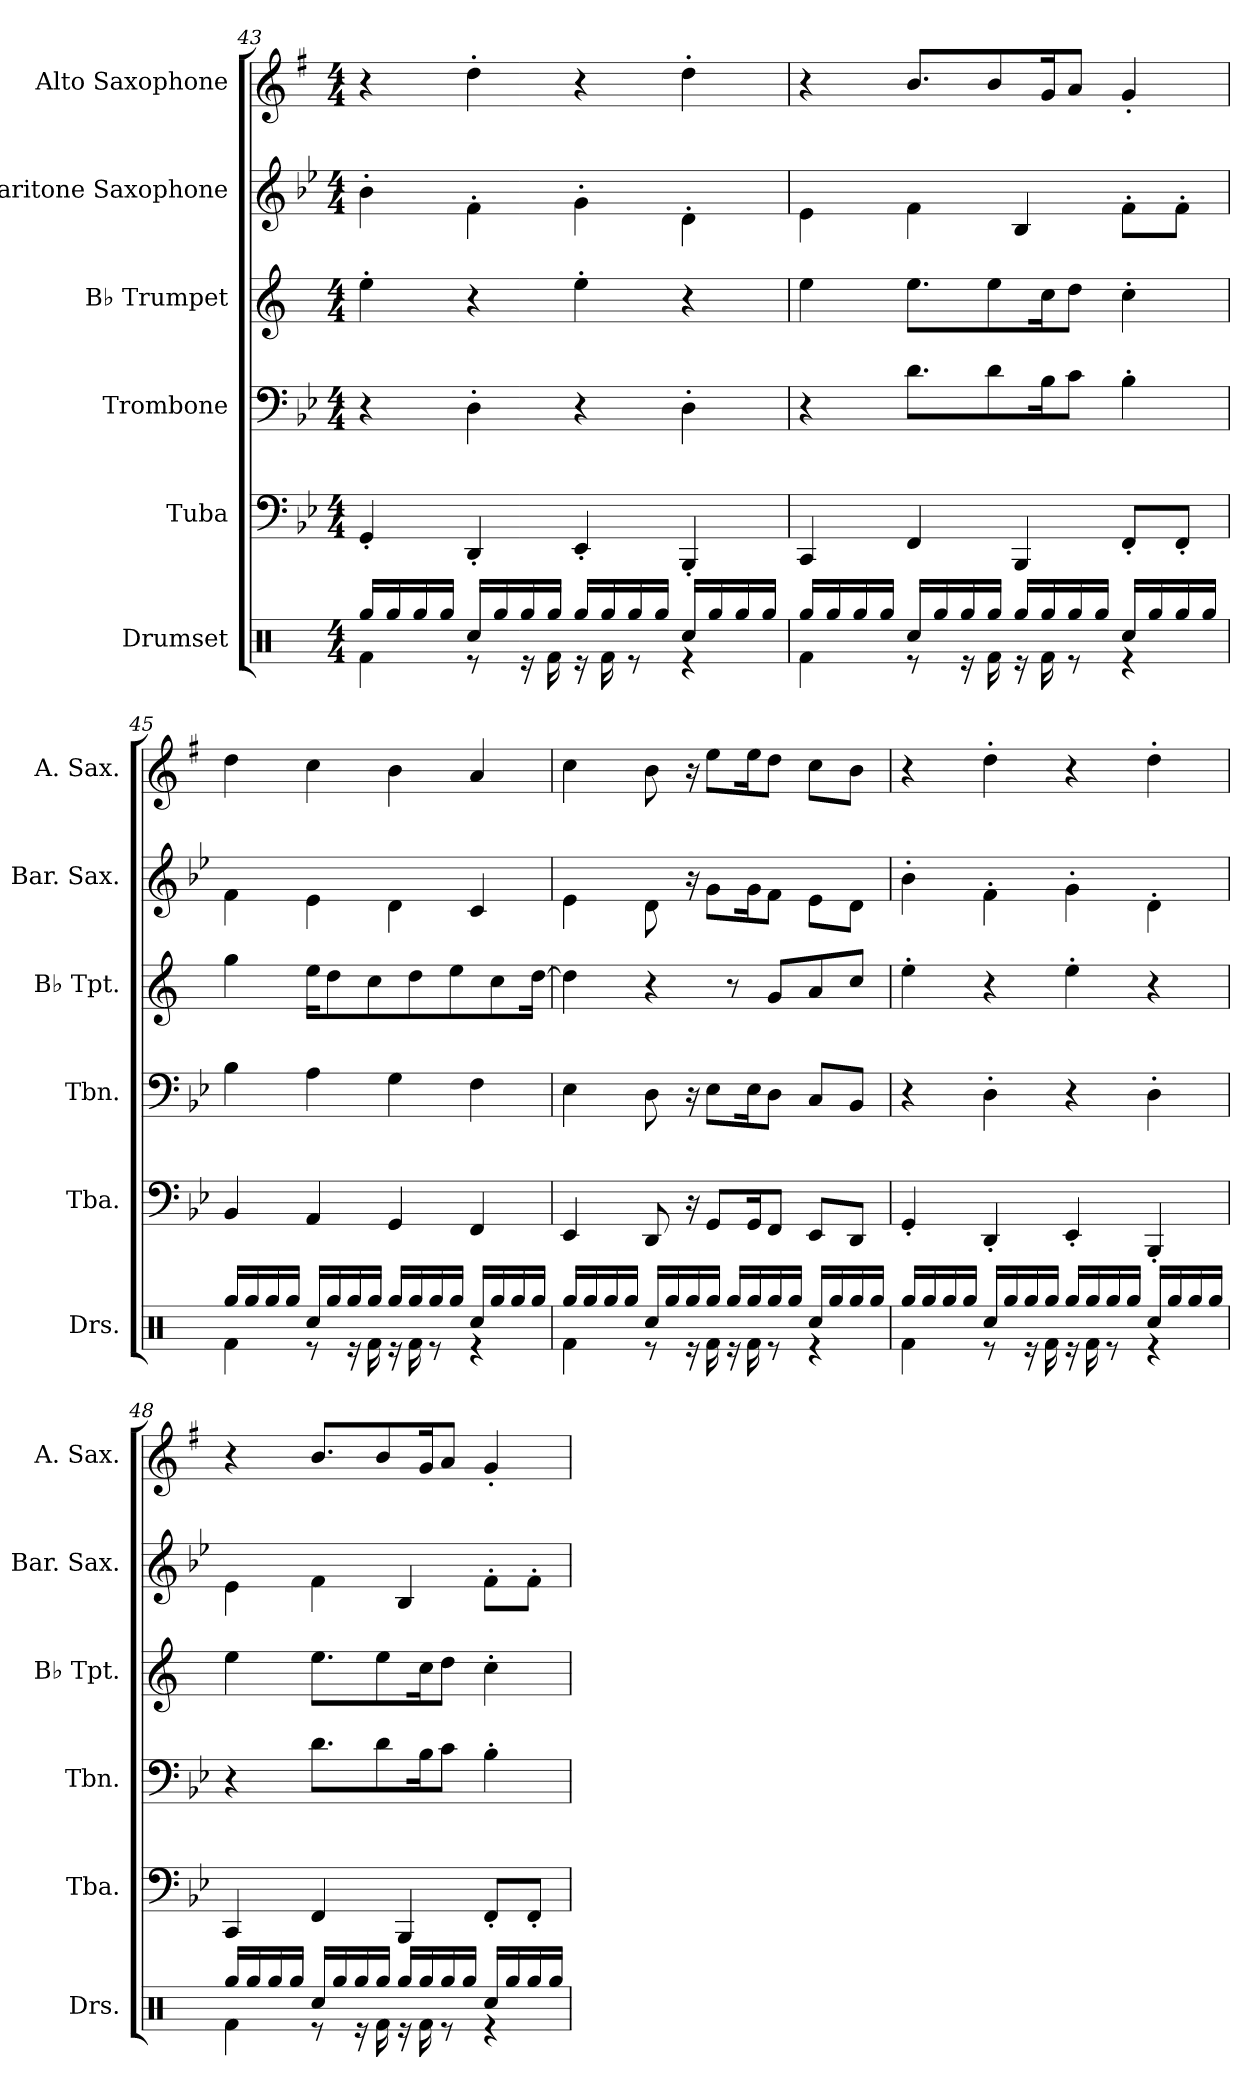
**kern	**kern	**kern	**kern	**kern	**kern
*part6	*part5	*part4	*part3	*part2	*part1
*staff6	*staff5	*staff4	*staff3	*staff2	*staff1
*I"Drumset	*I"Tuba	*I"Trombone	*I"B♭ Trumpet	*I"Baritone Saxophone	*I"Alto Saxophone
*I'Drs.	*I'Tba.	*I'Tbn.	*I'B♭ Tpt.	*I'Bar. Sax.	*I'A. Sax.
!!LO:PB:g=z
*clefX	*clefF4	*clefF4	*clefG2	*clefG2	*clefG2
*	*	*	*ITrd1c2	*ITrd12c21	*ITrd5c9
*k[]	*k[b-e-]	*k[b-e-]	*k[b-e-]	*k[b-e-]	*k[b-e-]
*M4/4	*M4/4	*M4/4	*M4/4	*M4/4	*M4/4
=43	=43	=43	=43	=43	=43
*^	*	*	*	*	*
16Rgg/LL	4Rf\	4GG'/	4r	4dd'\	4B-'\	4r
16Rgg/	.	.	.	.	.	.
16Rgg/	.	.	.	.	.	.
16Rgg/JJ	.	.	.	.	.	.
16Rcc/LL	8r	4DD'/	4D'\	4r	4F'\	4f'\
16Rgg/	.	.	.	.	.	.
16Rgg/	16r	.	.	.	.	.
16Rgg/JJ	16Rf\	.	.	.	.	.
16Rgg/LL	16r	4EE-'/	4r	4dd'\	4G'\	4r
16Rgg/	16Rf\	.	.	.	.	.
16Rgg/	8r	.	.	.	.	.
16Rgg/JJ	.	.	.	.	.	.
16Rcc/LL	4r	4BBB-'/	4D'\	4r	4D'\	4f'\
16Rgg/	.	.	.	.	.	.
16Rgg/	.	.	.	.	.	.
16Rgg/JJ	.	.	.	.	.	.
=44	=44	=44	=44	=44	=44	=44
16Rgg/LL	4Rf\	4CC/	4r	4dd\	4E-\	4r
16Rgg/	.	.	.	.	.	.
16Rgg/	.	.	.	.	.	.
16Rgg/JJ	.	.	.	.	.	.
16Rcc/LL	8r	4FF/	8.d\L	8.dd\L	4F\	8.d/L
16Rgg/	.	.	.	.	.	.
16Rgg/	16r	.	.	.	.	.
16Rgg/JJ	16Rf\	.	8d\	8dd\	.	8d/
16Rgg/LL	16r	4BBB-/	.	.	4BB-/	.
16Rgg/	16Rf\	.	16B-\K	16b-\K	.	16B-/K
16Rgg/	8r	.	8c\J	8cc\J	.	8c/J
16Rgg/JJ	.	.	.	.	.	.
16Rcc/LL	4r	8FF'/L	4B-'\	4b-'\	8F'\L	4B-'/
16Rgg/	.	.	.	.	.	.
16Rgg/	.	8FF'/J	.	.	8F'\J	.
16Rgg/JJ	.	.	.	.	.	.
!!LO:LB:g=z
=45	=45	=45	=45	=45	=45	=45
16Rgg/LL	4Rf\	4BB-/	4B-\	4ff\	4F\	4f\
16Rgg/	.	.	.	.	.	.
16Rgg/	.	.	.	.	.	.
16Rgg/JJ	.	.	.	.	.	.
16Rcc/LL	8r	4AA/	4A\	16dd\KL	4E-\	4e-\
16Rgg/	.	.	.	8cc\	.	.
16Rgg/	16r	.	.	.	.	.
16Rgg/JJ	16Rf\	.	.	8b-\	.	.
16Rgg/LL	16r	4GG/	4G\	.	4D\	4d\
16Rgg/	16Rf\	.	.	8cc\	.	.
16Rgg/	8r	.	.	.	.	.
16Rgg/JJ	.	.	.	8dd\	.	.
16Rcc/LL	4r	4FF/	4F\	.	4C/	4c/
16Rgg/	.	.	.	8b-\	.	.
16Rgg/	.	.	.	.	.	.
16Rgg/JJ	.	.	.	[16cc\Jk	.	.
=46	=46	=46	=46	=46	=46	=46
16Rgg/LL	4Rf\	4EE-/	4E-\	4cc\]	4E-\	4e-\
16Rgg/	.	.	.	.	.	.
16Rgg/	.	.	.	.	.	.
16Rgg/JJ	.	.	.	.	.	.
16Rcc/LL	8r	8DD/	8D\	4r	8D\	8d\
16Rgg/	.	.	.	.	.	.
16Rgg/	16r	16r	16r	.	16r	16r
16Rgg/JJ	16Rf\	8GG/L	8E-\L	.	8G\L	8g\L
16Rgg/LL	16r	.	.	8r	.	.
16Rgg/	16Rf\	16GG/K	16E-\K	.	16G\K	16g\K
16Rgg/	8r	8FF/J	8D\J	8f/L	8F\J	8f\J
16Rgg/JJ	.	.	.	.	.	.
16Rcc/LL	4r	8EE-/L	8C/L	8g/	8E-\L	8e-\L
16Rgg/	.	.	.	.	.	.
16Rgg/	.	8DD/J	8BB-/J	8b-/J	8D\J	8d\J
16Rgg/JJ	.	.	.	.	.	.
!!LO:PB:g=z
=47	=47	=47	=47	=47	=47	=47
16Rgg/LL	4Rf\	4GG'/	4r	4dd'\	4B-'\	4r
16Rgg/	.	.	.	.	.	.
16Rgg/	.	.	.	.	.	.
16Rgg/JJ	.	.	.	.	.	.
16Rcc/LL	8r	4DD'/	4D'\	4r	4F'\	4f'\
16Rgg/	.	.	.	.	.	.
16Rgg/	16r	.	.	.	.	.
16Rgg/JJ	16Rf\	.	.	.	.	.
16Rgg/LL	16r	4EE-'/	4r	4dd'\	4G'\	4r
16Rgg/	16Rf\	.	.	.	.	.
16Rgg/	8r	.	.	.	.	.
16Rgg/JJ	.	.	.	.	.	.
16Rcc/LL	4r	4BBB-'/	4D'\	4r	4D'\	4f'\
16Rgg/	.	.	.	.	.	.
16Rgg/	.	.	.	.	.	.
16Rgg/JJ	.	.	.	.	.	.
=48	=48	=48	=48	=48	=48	=48
16Rgg/LL	4Rf\	4CC/	4r	4dd\	4E-\	4r
16Rgg/	.	.	.	.	.	.
16Rgg/	.	.	.	.	.	.
16Rgg/JJ	.	.	.	.	.	.
16Rcc/LL	8r	4FF/	8.d\L	8.dd\L	4F\	8.d/L
16Rgg/	.	.	.	.	.	.
16Rgg/	16r	.	.	.	.	.
16Rgg/JJ	16Rf\	.	8d\	8dd\	.	8d/
16Rgg/LL	16r	4BBB-/	.	.	4BB-/	.
16Rgg/	16Rf\	.	16B-\K	16b-\K	.	16B-/K
16Rgg/	8r	.	8c\J	8cc\J	.	8c/J
16Rgg/JJ	.	.	.	.	.	.
16Rcc/LL	4r	8FF'/L	4B-'\	4b-'\	8F'\L	4B-'/
16Rgg/	.	.	.	.	.	.
16Rgg/	.	8FF'/J	.	.	8F'\J	.
16Rgg/JJ	.	.	.	.	.	.
*v	*v	*	*	*	*	*
=	=	=	=	=	=
*-	*-	*-	*-	*-	*-
